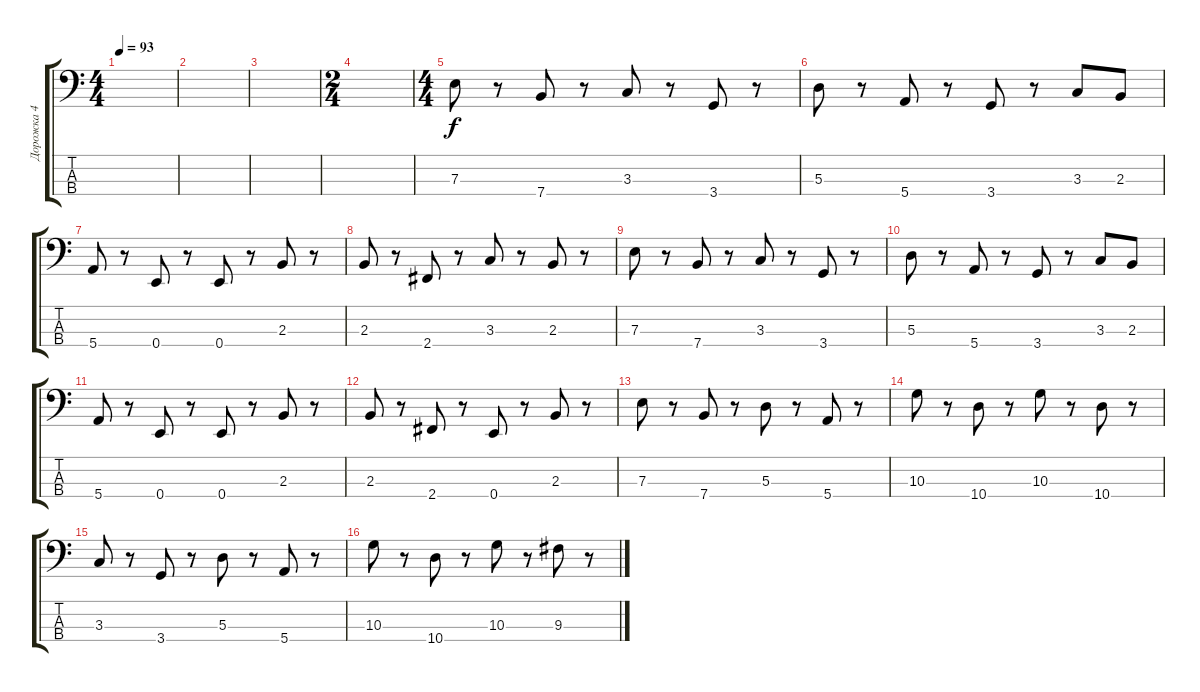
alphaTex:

\track ("Дорожка 4" "Дорожка 4") {instrument acousticbass}
\staff {score tabs}
\tuning (G2 D2 A1 E1) {hide}
\ts (4 4)
\tempo 93
\clef f4
\ks c
|
|
|
\ts (2 4)
|
\ts (4 4)
7.3.8 r.8 7.4.8 r.8 3.3.8 r.8 3.4.8 r.8 |
5.3.8 r.8 5.4.8 r.8 3.4.8 r.8 3.3.8 2.3.8 |
5.4.8 r.8 0.4.8 r.8 0.4.8 r.8 2.3.8 r.8 |
2.3.8 r.8 2.4.8 r.8 3.3.8 r.8 2.3.8 r.8 |
7.3.8 r.8 7.4.8 r.8 3.3.8 r.8 3.4.8 r.8 |
5.3.8 r.8 5.4.8 r.8 3.4.8 r.8 3.3.8 2.3.8 |
5.4.8 r.8 0.4.8 r.8 0.4.8 r.8 2.3.8 r.8 |
2.3.8 r.8 2.4.8 r.8 0.4.8 r.8 2.3.8 r.8 |
7.3.8 r.8 7.4.8 r.8 5.3.8 r.8 5.4.8 r.8 |
10.3.8 r.8 10.4.8 r.8 10.3.8 r.8 10.4.8 r.8 |
3.3.8 r.8 3.4.8 r.8 5.3.8 r.8 5.4.8 r.8 |
10.3.8 r.8 10.4.8 r.8 10.3.8 r.8 9.3.8 r.8
